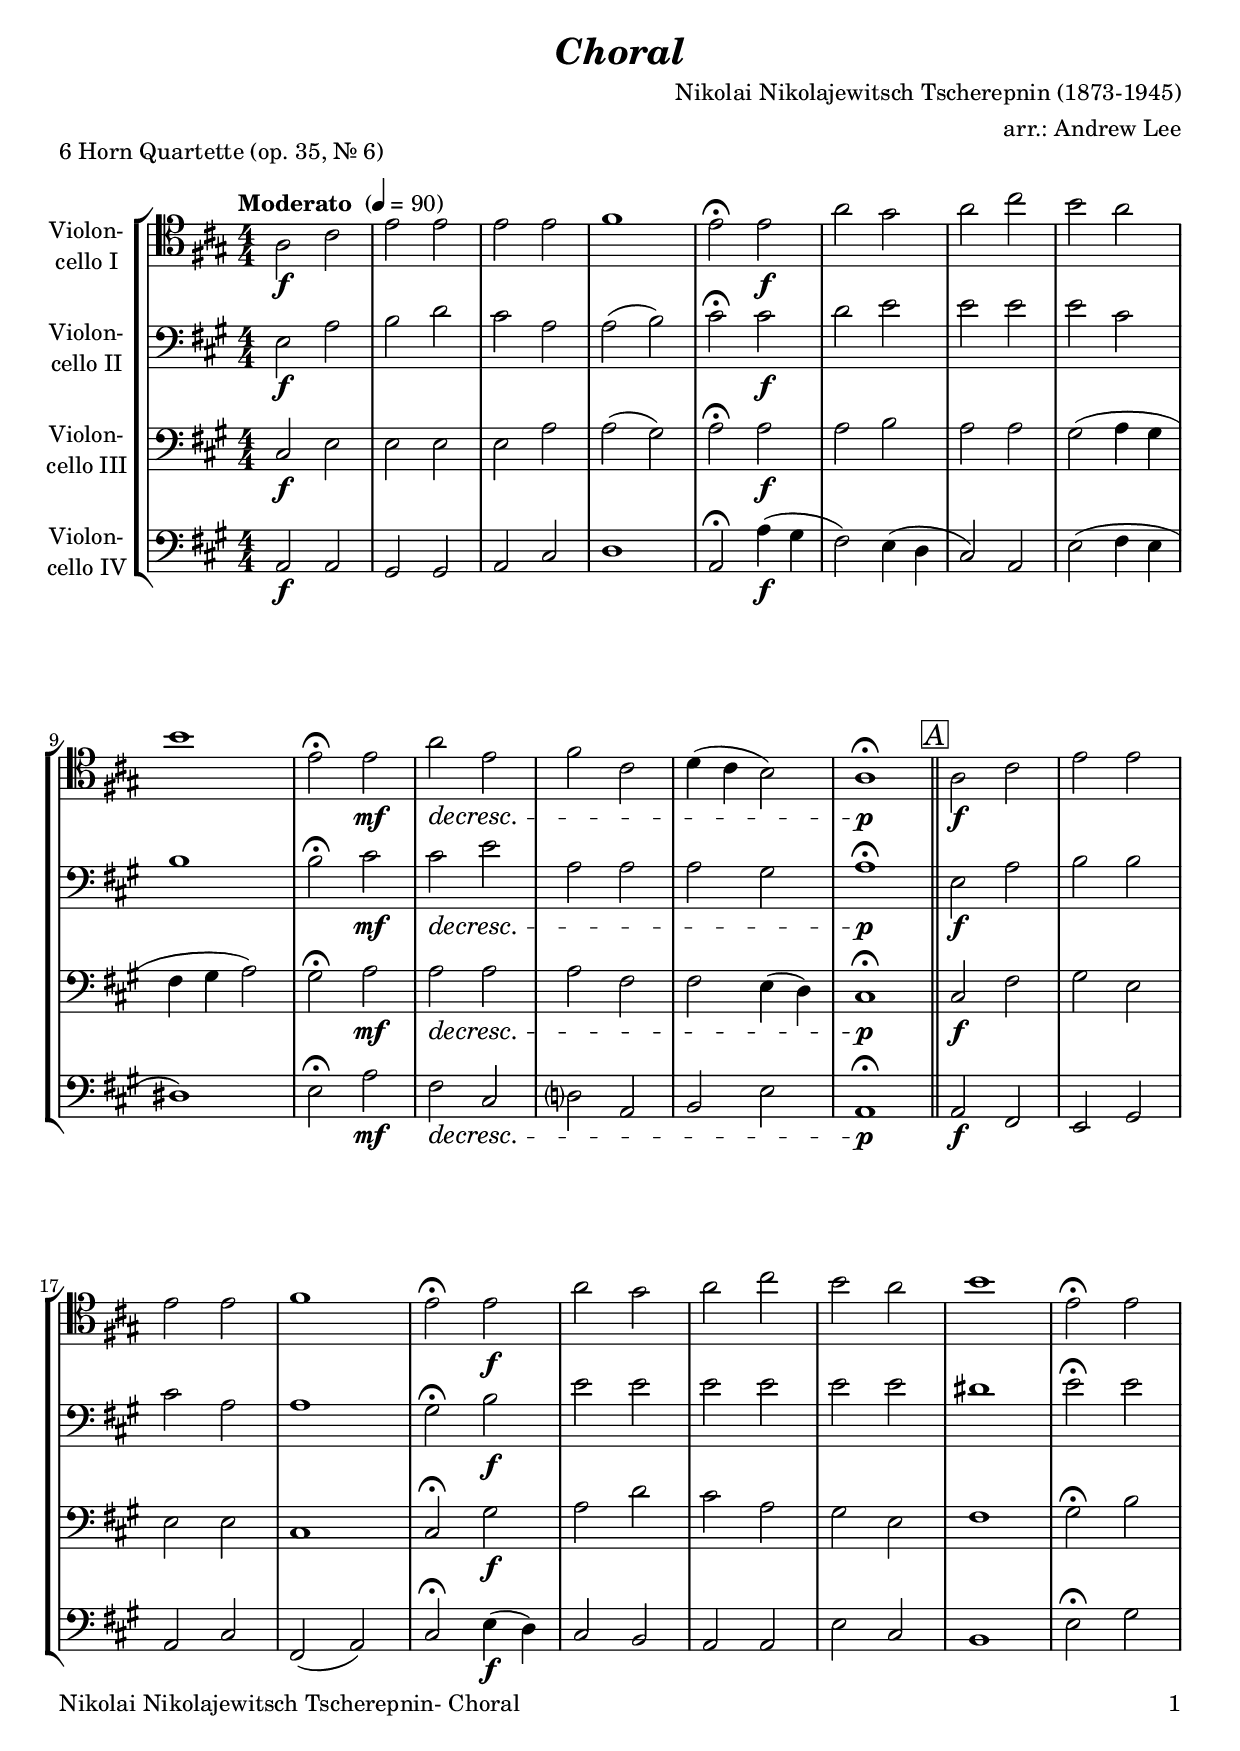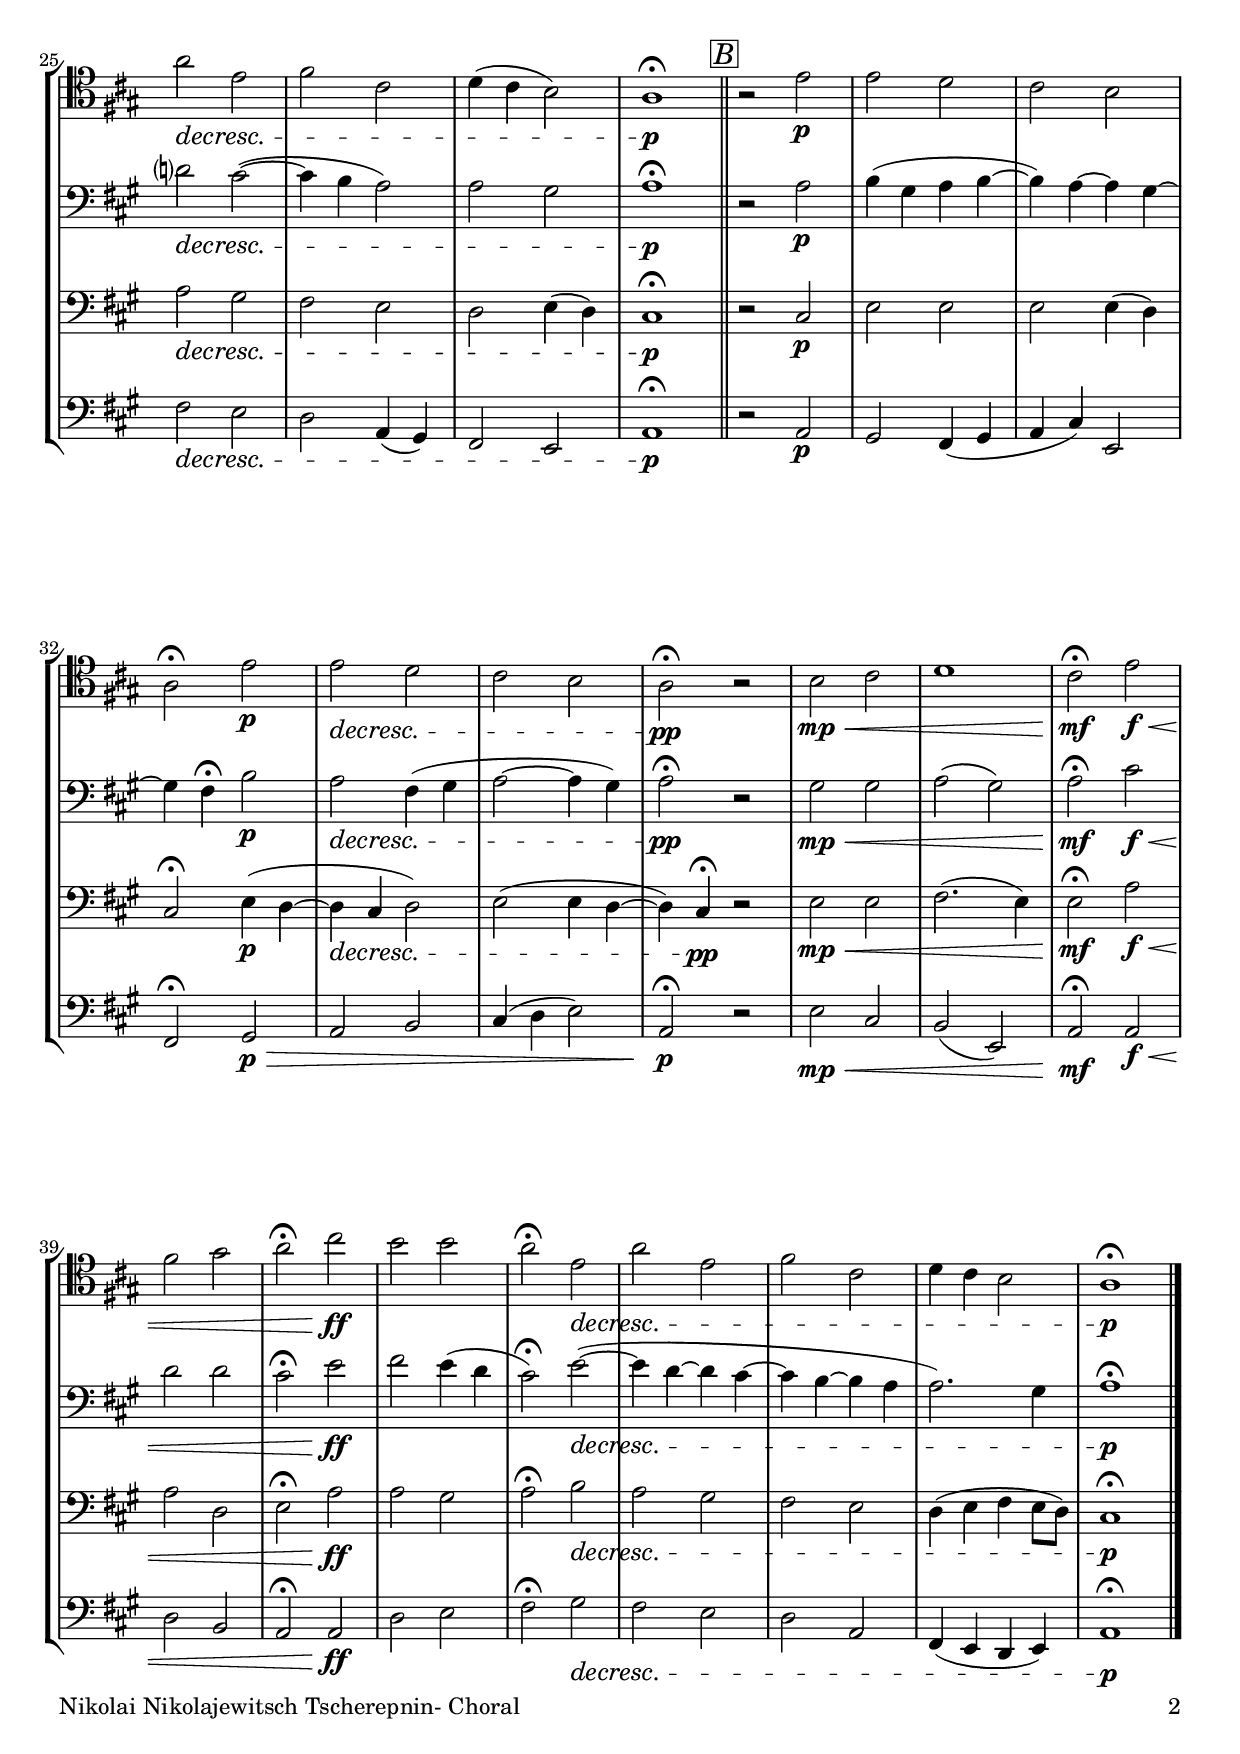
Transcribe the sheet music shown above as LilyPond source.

\version "2.18.2"
\include "deutsch.ly"
  
#(set-global-staff-size 20)

\header {
  title     = \markup \bold \italic "Choral"
  composer  = "Nikolai Nikolajewitsch Tscherepnin (1873-1945)"
  arranger  = "arr.: Andrew Lee"
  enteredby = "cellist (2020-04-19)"
  piece     = "6 Horn Quartette (op. 35, Nr. 6)"
}

voiceconsts = {
  \key f \major
  \time 4/4
  \clef "bass"
  \numericTimeSignature
  \compressFullBarRests
  % Set default beaming for all staves
  \set Timing.beamExceptions = #'()
  \set Timing.baseMoment     = #(ly:make-moment 1 4)
  \set Timing.beatStructure  = #'(1 1 1 1)
  \tempo "Moderato " 4=90
}

micl = "clarinet"
mifl = "flute"
miob = "oboe"
mifh = "french horn"
misx = "tenor sax"
mist = "string ensemble 1"
miba = "cello"
%miba = "bassoon"
mikl = "harpsichord"

boxa = { \bar "||" \mark \markup \box \italic "A" }
boxb = { \bar "||" \mark \markup \box \italic "B" }

va = \relative c {
  \voiceconsts
  \clef "tenor"
  
  f2\f a
  c c
  c c
  d1
  c2\fermata c\f
  f e
  f a
  g f
  g1

  c,2\fermata c\mf
  f\decresc c
  d a
  b4( a g2)
  f1\fermata\p \boxa
  f2\f a
  c c
  c c
  d1
  c2\fermata c\f

  f e
  f a
  g f
  g1
  c,2\fermata c
  f\decresc c
  d a
  b4( a g2)
  f1\fermata\p \boxb

  r2 c'\p
  c b
  a g
  f\fermata c'\p
  c\decresc b
  a g
  f\fermata\pp r
  g\mp\< a
  b1

  a2\fermata\mf c\f\<
  d e
  f\fermata a\!\ff
  g g
  f\fermata c\decresc
  f c
  d a
  b4 a g2
  f1\fermata\p \bar "|."
}

vb = \relative c {
  \voiceconsts

  c2\f f
  g b
  a f
  f( g)
  a\fermata a\f
  b c
  c c
  c a
  g1

  g2\fermata a\mf
  a\decresc c
  f, f
  f e
  f1\fermata\p \boxa
  c2\f f
  g g
  a f
  f1
  e2\fermata g\f

  c c
  c c
  c c
  h1
  c2\fermata c
  b?\decresc a(~
  a4 g f2)
  f e
  f1\fermata\p \boxb

  r2 f\p
  g4( e f g~
  g) f~ f e~
  e d\fermata g2\p
  f\decresc d4( e
  f2~ f4 e)
  f2\fermata\pp r
  e\mp\< e
  f( e)

  f\fermata\!\mf a\f\<
  b b
  a\fermata c\!\ff
  d c4( b
  a2)\fermata c(~\decresc
  c4 b~ b a~
  a g~ g f
  f2.) e4
  f1\fermata\p \bar "|."
}

vc = \relative c {
  \voiceconsts

  a2\f c
  c c
  c f
  f( e)
  f\fermata f\f
  f g
  f f
  e( f4 e
  d e f2)

  e\fermata f\mf
  f\decresc f
  f d
  d c4( b)
  a1\fermata\p \boxa
  a2\f d
  e c
  c c
  a1
  a2\fermata e'\f

  f b
  a f
  e c
  d1
  e2\fermata g
  f\decresc e
  d c
  b c4( b)
  a1\fermata\p \boxb

  r2 a\p
  c c
  c c4( b)
  a2\fermata c4(\p b~
  b\decresc a b2)
  c( c4 b~
  b) a\fermata\pp r2
  c\mp\< c
  d2.( c4)

  c2\fermata\!\mf f\f\<
  f b,
  c\fermata f\!\ff
  f e
  f\fermata g\decresc
  f e
  d c
  b4( c d c8 b)
  a1\fermata\p \bar "|."
}

vd = \relative c, {
  \voiceconsts

  f2\f f
  e e
  f a
  b1
  f2\fermata f'4(\f e
  d2) c4( b
  a2) f
  c'( d4 c
  h1)

  c2\fermata f\mf
  d\decresc a
  b? f
  g c
  f,1\fermata\p \boxa
  f2\f d
  c e
  f a
  d,( f)
  a\fermata c4(\f b)

  a2 g
  f f
  c' a
  g1
  c2\fermata e2
  d\decresc c
  b f4( e)
  d2 c
  f1\fermata\p \boxb

  r2 f\p
  e
  d4( e
  f a) c,2
  d\fermata e\p\>
  f g
  a4( b c2)
  f,\fermata\p r
  c'\mp\< a
  g( c,)

  f\!\mf\fermata f\f\<
  b g
  f\fermata f\!\ff
  b c
  d\fermata e\decresc
  d c
  b f
  d4( c b c)
  f1\fermata\p \bar "|."
}


music = \new StaffGroup <<
      \new Staff {
	\set Staff.midiInstrument = \miba
	\set Staff.instrumentName = \markup \center-column { "Violon-" "cello I" }
	\transpose f a { \va }
      }

      \new Staff {
	\set Staff.midiInstrument = \miba
	\set Staff.instrumentName = \markup \center-column { "Violon-" "cello II" }
	\transpose f a { \vb }
      }

      \new Staff {
	\set Staff.midiInstrument = \miba
	\set Staff.instrumentName = \markup \center-column { "Violon-" "cello III" }
	\transpose f a { \vc }
      }

      \new Staff {
	\set Staff.midiInstrument = \miba
	\set Staff.instrumentName = \markup \center-column { "Violon-" "cello IV" }
	\transpose f a { \vd }
      }
>>

\book {
 \paper {
    print-page-number = ##t
    print-first-page-number = ##t
    ragged-last-bottom = ##f
    oddHeaderMarkup = \markup \null
    evenHeaderMarkup = \markup \null
    oddFooterMarkup = \markup {
      \fill-line {
        \on-the-fly #print-page-number-check-first
	"Nikolai Nikolajewitsch Tscherepnin- Choral" \fromproperty #'page:page-number-string
      }
    }
    evenFooterMarkup = \oddFooterMarkup
  }  \score {
    \music
    \layout {}
  }

  \score {
    \unfoldRepeats \music

    \midi {
      \context {
        \Score
      }
    }
  }
}
